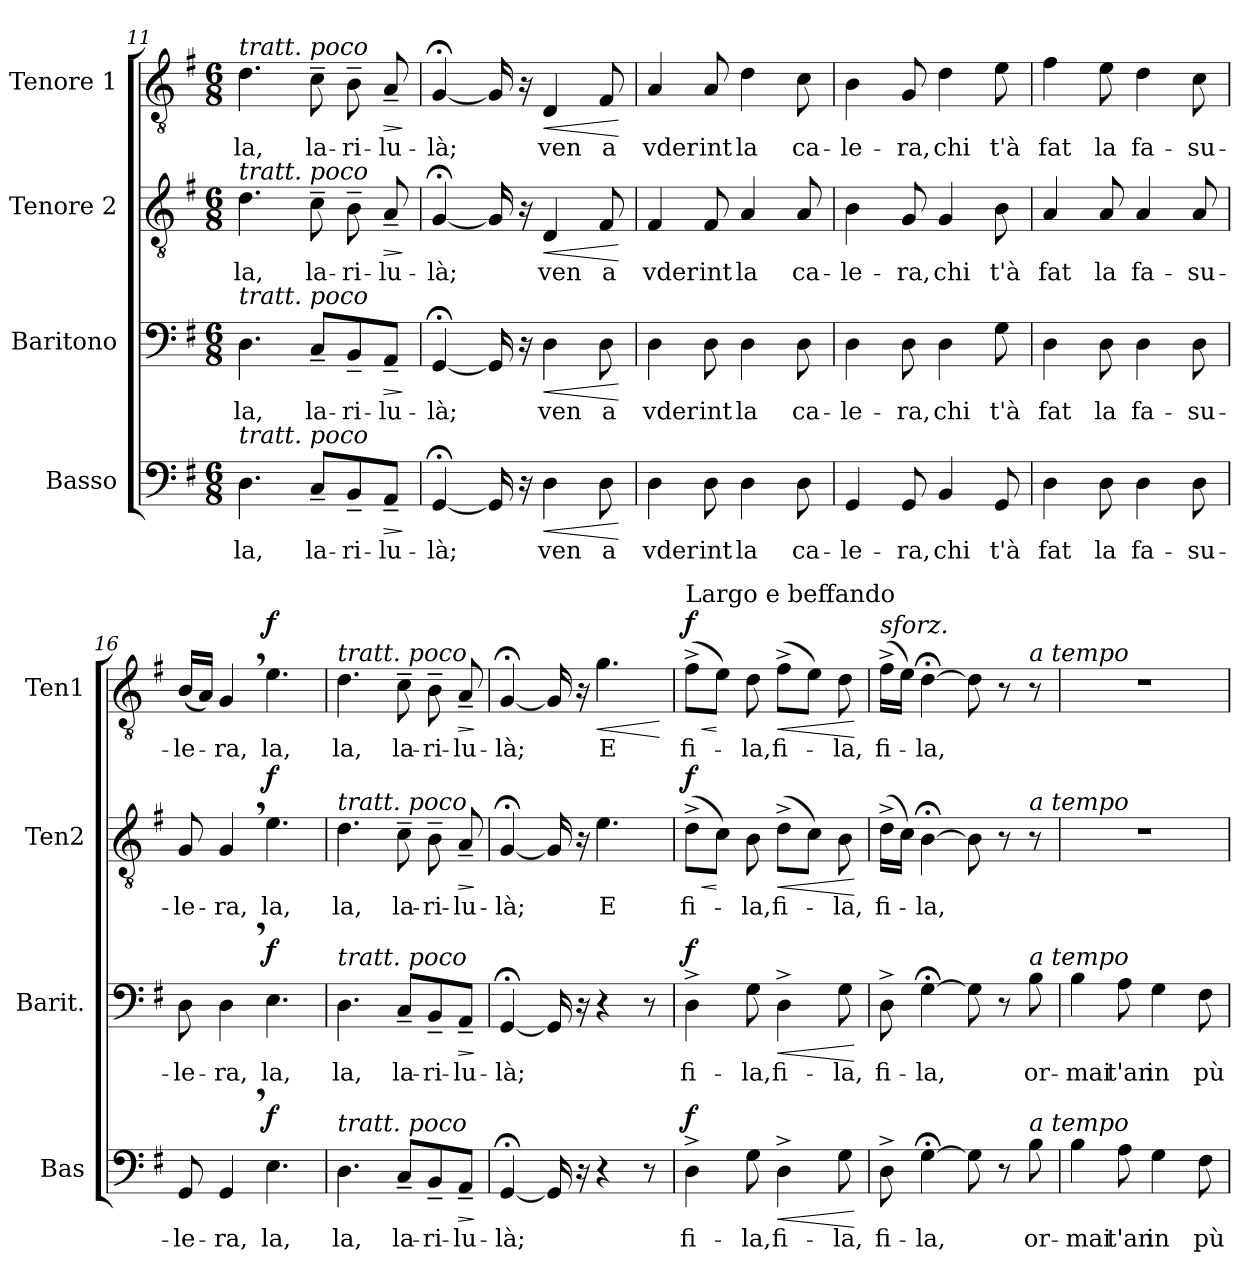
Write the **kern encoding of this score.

**kern	**text	**dynam	**kern	**text	**dynam	**kern	**text	**dynam	**kern	**text	**dynam
*part4	*part4	*part4	*part3	*part3	*part3	*part2	*part2	*part2	*part1	*part1	*part1
*staff4	*staff4	*staff4	*staff3	*staff3	*staff3	*staff2	*staff2	*staff2	*staff1	*staff1	*staff1
*I"Basso	*	*	*I"Baritono	*	*	*I"Tenore 2	*	*	*I"Tenore 1	*	*
*I'Bas	*	*	*I'Barit.	*	*	*I'Ten2	*	*	*I'Ten1	*	*
*clefF4	*	*	*clefF4	*	*	*clefGv2	*	*	*clefGv2	*	*
*k[f#]	*	*	*k[f#]	*	*	*k[f#]	*	*	*k[f#]	*	*
*M6/8	*	*	*M6/8	*	*	*M6/8	*	*	*M6/8	*	*
=11	=11	=11	=11	=11	=11	=11	=11	=11	=11	=11	=11
!	!	!	!	!	!	!	!	!	!LO:TX:a:i:t=tratt. poco	!	!
!	!	!	!	!	!	!LO:TX:a:i:t=tratt. poco	!	!	!	!	!
!	!	!	!LO:TX:a:i:t=tratt. poco	!	!	!	!	!	!	!	!
!LO:TX:a:i:t=tratt. poco	!	!	!	!	!	!	!	!	!	!	!
!	!LO:LY:b	!	!	!LO:LY:b	!	!	!LO:LY:b	!	!	!LO:LY:b	!
4.D\	la,	.	4.D\	la,	.	4.d\	la,	.	4.d\	la,	.
!	!LO:LY:b	!	!	!LO:LY:b	!	!	!LO:LY:b	!	!	!LO:LY:b	!
8C~/L	la-	.	8C~/L	la-	.	8c~\	la-	.	8c~\	la-	.
!	!LO:LY:b	!	!	!LO:LY:b	!	!	!LO:LY:b	!	!	!LO:LY:b	!
8BB~/	-ri-	.	8BB~/	-ri-	.	8B~\	-ri-	.	8B~\	-ri-	.
!	!LO:LY:b	!LO:HP:b	!	!LO:LY:b	!LO:HP:b	!	!LO:LY:b	!LO:HP:b	!	!LO:LY:b	!LO:HP:b
8AA~/J	-lu-	>	8AA~/J	-lu-	>	8A~/	-lu-	>	8A~/	-lu-	>
.	.	]	.	.	]	.	.	]	.	.	]
=12	=12	=12	=12	=12	=12	=12	=12	=12	=12	=12	=12
!	!LO:LY:b	!	!	!LO:LY:b	!	!	!LO:LY:b	!	!	!LO:LY:b	!
[4GG;</	-là;	.	[4GG;</	-là;	.	[4G;</	-là;	.	[4G;</	-là;	.
16GG/]	.	.	16GG/]	.	.	16G/]	.	.	16G/]	.	.
16r	.	.	16r	.	.	16r	.	.	16r	.	.
!	!LO:LY:b	!LO:HP:b	!	!LO:LY:b	!LO:HP:b	!	!LO:LY:b	!LO:HP:b	!	!LO:LY:b	!LO:HP:b
4D\	ven	<	4D\	ven	<	4D/	ven	<	4D/	ven	<
!	!LO:LY:b	!	!	!LO:LY:b	!	!	!LO:LY:b	!	!	!LO:LY:b	!
8D\	a	.	8D\	a	.	8F#/	a	.	8F#/	a	.
.	.	[	.	.	[	.	.	[	.	.	[
=13	=13	=13	=13	=13	=13	=13	=13	=13	=13	=13	=13
!	!LO:LY:b	!	!	!LO:LY:b	!	!	!LO:LY:b	!	!	!LO:LY:b	!
4D\	-vder	.	4D\	-vder	.	4F#/	-vder	.	4A/	-vder	.
!	!LO:LY:b	!	!	!LO:LY:b	!	!	!LO:LY:b	!	!	!LO:LY:b	!
8D\	int	.	8D\	int	.	8F#/	int	.	8A/	int	.
!	!LO:LY:b	!	!	!LO:LY:b	!	!	!LO:LY:b	!	!	!LO:LY:b	!
4D\	la	.	4D\	la	.	4A/	la	.	4d\	la	.
!	!LO:LY:b	!	!	!LO:LY:b	!	!	!LO:LY:b	!	!	!LO:LY:b	!
8D\	ca-	.	8D\	ca-	.	8A/	ca-	.	8c\	ca-	.
!!LO:PB:g=z
=14	=14	=14	=14	=14	=14	=14	=14	=14	=14	=14	=14
!	!LO:LY:b	!	!	!LO:LY:b	!	!	!LO:LY:b	!	!	!LO:LY:b	!
4GG/	-le-	.	4D\	-le-	.	4B\	-le-	.	4B\	-le-	.
!	!LO:LY:b	!	!	!LO:LY:b	!	!	!LO:LY:b	!	!	!LO:LY:b	!
8GG/	-ra,	.	8D\	-ra,	.	8G/	-ra,	.	8G/	-ra,	.
!	!LO:LY:b	!	!	!LO:LY:b	!	!	!LO:LY:b	!	!	!LO:LY:b	!
4BB/	chi	.	4D\	chi	.	4G/	chi	.	4d\	chi	.
!	!LO:LY:b	!	!	!LO:LY:b	!	!	!LO:LY:b	!	!	!LO:LY:b	!
8GG/	t'à	.	8G\	t'à	.	8B\	t'à	.	8e\	t'à	.
=15	=15	=15	=15	=15	=15	=15	=15	=15	=15	=15	=15
!	!LO:LY:b	!	!	!LO:LY:b	!	!	!LO:LY:b	!	!	!LO:LY:b	!
4D\	fat	.	4D\	fat	.	4A/	fat	.	4f#\	fat	.
!	!LO:LY:b	!	!	!LO:LY:b	!	!	!LO:LY:b	!	!	!LO:LY:b	!
8D\	la	.	8D\	la	.	8A/	la	.	8e\	la	.
!	!LO:LY:b	!	!	!LO:LY:b	!	!	!LO:LY:b	!	!	!LO:LY:b	!
4D\	fa-	.	4D\	fa-	.	4A/	fa-	.	4d\	fa-	.
!	!LO:LY:b	!	!	!LO:LY:b	!	!	!LO:LY:b	!	!	!LO:LY:b	!
8D\	-su-	.	8D\	-su-	.	8A/	-su-	.	8c\	-su-	.
=16	=16	=16	=16	=16	=16	=16	=16	=16	=16	=16	=16
!	!LO:LY:b	!	!	!LO:LY:b	!	!	!LO:LY:b	!	!	!LO:LY:b	!
8GG/	-le-	.	8D\	-le-	.	8G/	-le-	.	(<16B/LL	-le-	.
.	.	.	.	.	.	.	.	.	16A/JJ)	.	.
!	!LO:LY:b	!	!	!LO:LY:b	!	!	!LO:LY:b	!	!	!LO:LY:b	!
4GG,/	-ra,	.	4D,\	-ra,	.	4G,/	-ra,	.	4G,/	-ra,	.
!	!LO:LY:b	!LO:DY:a	!	!LO:LY:b	!LO:DY:a	!	!LO:LY:b	!LO:DY:a	!	!LO:LY:b	!LO:DY:a
4.E\	la,	f	4.E\	la,	f	4.e\	la,	f	4.e\	la,	f
=17	=17	=17	=17	=17	=17	=17	=17	=17	=17	=17	=17
!	!	!	!	!	!	!	!	!	!LO:TX:a:i:t=tratt. poco	!	!
!	!	!	!	!	!	!LO:TX:a:i:t=tratt. poco	!	!	!	!	!
!	!	!	!LO:TX:a:i:t=tratt. poco	!	!	!	!	!	!	!	!
!LO:TX:a:i:t=tratt. poco	!	!	!	!	!	!	!	!	!	!	!
!	!LO:LY:b	!	!	!LO:LY:b	!	!	!LO:LY:b	!	!	!LO:LY:b	!
4.D\	la,	.	4.D\	la,	.	4.d\	la,	.	4.d\	la,	.
!	!LO:LY:b	!	!	!LO:LY:b	!	!	!LO:LY:b	!	!	!LO:LY:b	!
8C~/L	la-	.	8C~/L	la-	.	8c~\	la-	.	8c~\	la-	.
!	!LO:LY:b	!	!	!LO:LY:b	!	!	!LO:LY:b	!	!	!LO:LY:b	!
8BB~/	-ri-	.	8BB~/	-ri-	.	8B~\	-ri-	.	8B~\	-ri-	.
!	!LO:LY:b	!LO:HP:b	!	!LO:LY:b	!LO:HP:b	!	!LO:LY:b	!LO:HP:b	!	!LO:LY:b	!LO:HP:b
8AA~/J	-lu-	>	8AA~/J	-lu-	>	8A~/	-lu-	>	8A~/	-lu-	>
.	.	]	.	.	]	.	.	]	.	.	]
=18	=18	=18	=18	=18	=18	=18	=18	=18	=18	=18	=18
!	!LO:LY:b	!	!	!LO:LY:b	!	!	!LO:LY:b	!	!	!LO:LY:b	!
[4GG;</	-là;	.	[4GG;</	-là;	.	[4G;</	-là;	.	[4G;</	-là;	.
16GG/]	.	.	16GG/]	.	.	16G/]	.	.	16G/]	.	.
16r	.	.	16r	.	.	16r	.	.	16r	.	.
!	!	!	!	!	!	!	!LO:LY:b	!	!	!LO:LY:b	!LO:HP:b
4r	.	.	4r	.	.	4.e\	E	.	4.g\	E	<
8r	.	.	8r	.	.	.	.	.	.	.	.
.	.	.	.	.	.	.	.	.	.	.	[
=19	=19	=19	=19	=19	=19	=19	=19	=19	=19	=19	=19
!	!	!	!	!	!	!	!	!	!LO:TX:a:t=Largo e beffando	!	!
!	!LO:LY:b	!LO:DY:a	!	!LO:LY:b	!LO:DY:a	!	!LO:LY:b	!LO:HP:b	!	!LO:LY:b	!LO:HP:b
!	!	!	!	!	!	!	!	!LO:DY:n=1:a	!	!	!LO:DY:n=1:a
4D^\	fi-	f	4D^\	fi-	f	(>8d^\L	fi-	< f	(>8f#^\L	fi-	< f
.	.	.	.	.	.	8c\J)	.	[	8e\J)	.	[
!	!LO:LY:b	!	!	!LO:LY:b	!	!	!LO:LY:b	!	!	!LO:LY:b	!
8G\	-la,	.	8G\	-la,	.	8B\	-la,	.	8d\	-la,	.
!	!LO:LY:b	!LO:HP:b	!	!LO:LY:b	!LO:HP:b	!	!LO:LY:b	!LO:HP:b	!	!LO:LY:b	!LO:HP:b
4D^\	fi-	<	4D^\	fi-	<	(>8d^\L	fi-	<	(>8f#^\L	fi-	<
.	.	.	.	.	.	8c\J)	.	.	8e\J)	.	.
!	!LO:LY:b	!	!	!LO:LY:b	!	!	!LO:LY:b	!	!	!LO:LY:b	!
8G\	-la,	.	8G\	-la,	.	8B\	-la,	.	8d\	-la,	.
.	.	[	.	.	[	.	.	[	.	.	[
=20	=20	=20	=20	=20	=20	=20	=20	=20	=20	=20	=20
!	!	!	!	!	!	!	!	!	!LO:TX:a:i:t=sforz.	!	!
!	!LO:LY:b	!	!	!LO:LY:b	!	!	!LO:LY:b	!	!	!LO:LY:b	!
8D^\	fi-	.	8D^\	fi-	.	(>16d^\LL	fi-	.	(>16f#^\LL	fi-	.
.	.	.	.	.	.	16c\JJ)	.	.	16e\JJ)	.	.
!	!LO:LY:b	!	!	!LO:LY:b	!	!	!LO:LY:b	!	!	!LO:LY:b	!
[4G;<\	-la,	.	[4G;<\	-la,	.	[4B;<\	-la,	.	[4d;<\	-la,	.
8G\]	.	.	8G\]	.	.	8B\]	.	.	8d\]	.	.
8r	.	.	8r	.	.	8r	.	.	8r	.	.
!	!	!	!	!	!	!	!	!	!LO:TX:a:i:t=a tempo	!	!
!	!	!	!	!	!	!LO:TX:a:i:t=a tempo	!	!	!	!	!
!	!	!	!LO:TX:a:i:t=a tempo	!	!	!	!	!	!	!	!
!LO:TX:a:i:t=a tempo	!	!	!	!	!	!	!	!	!	!	!
!	!LO:LY:b	!	!	!LO:LY:b	!	!	!	!	!	!	!
8B\	or-	.	8B\	or-	.	8r	.	.	8r	.	.
!!LO:LB:g=z
=21	=21	=21	=21	=21	=21	=21	=21	=21	=21	=21	=21
!	!LO:LY:b	!	!	!LO:LY:b	!	!	!	!	!	!	!
4B\	-mai	.	4B\	-mai	.	2.r	.	.	2.r	.	.
!	!LO:LY:b	!	!	!LO:LY:b	!	!	!	!	!	!	!
8A\	t'an	.	8A\	t'an	.	.	.	.	.	.	.
!	!LO:LY:b	!	!	!LO:LY:b	!	!	!	!	!	!	!
4G\	in	.	4G\	in	.	.	.	.	.	.	.
!	!LO:LY:b	!	!	!LO:LY:b	!	!	!	!	!	!	!
8F#\	pù	.	8F#\	pù	.	.	.	.	.	.	.
=	=	=	=	=	=	=	=	=	=	=	=
*-	*-	*-	*-	*-	*-	*-	*-	*-	*-	*-	*-
